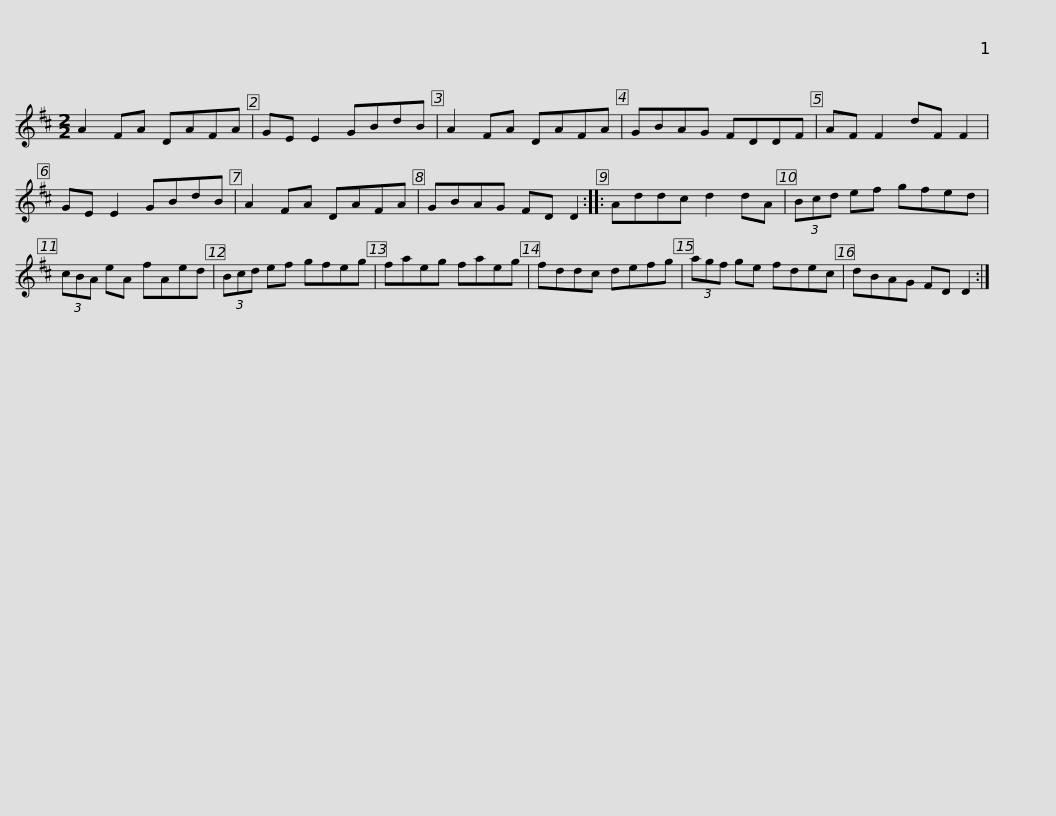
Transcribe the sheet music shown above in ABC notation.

X:1
L:1/8
M:2/2
I:linebreak $
K:D
V:1 treble
V:1
 A2 FA DAFA | GE E2 GBdB | A2 FA DAFA | GBAG FDDF | AF F2 dF F2 | %5
 GE E2 GBdB |$ A2 FA DAFA | GBAG FD D2 :: Addc d2 dA | (3Bcd ef gfed | %10
 (3cBA eA fAed |$ (3Bcd ef gfeg | faeg faeg | fddc defg | (3agf ge fdec | %15
 dBAG FD D2 :| %16
